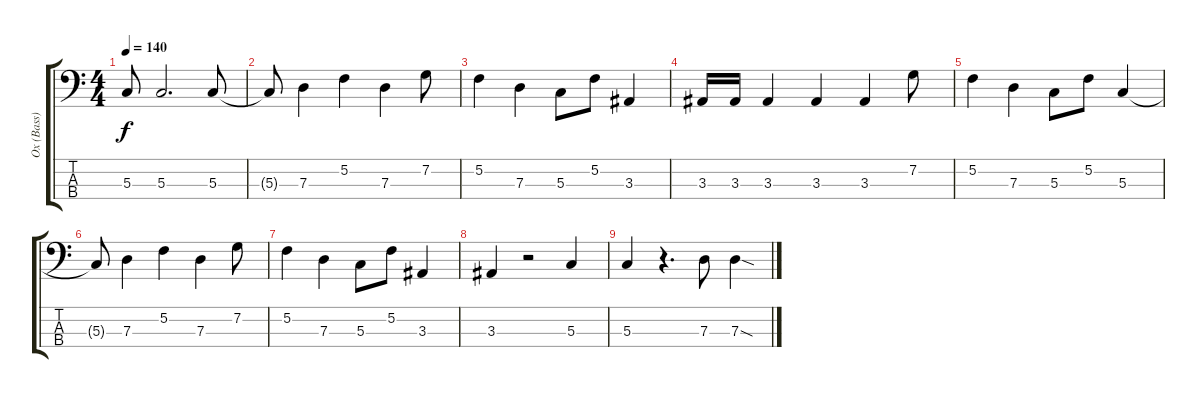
\track ("Ox (Bass)" "Ox (Bass)") {instrument electricbasspick}
\staff {score tabs}
\tuning (F2 C2 G1 D1) {hide}
\ts (4 4)
\tempo 140
\clef f4
\ks c
5.3{t}.8{dy f} 5.3.2{d} 5.3.8 |
5.3{t}.8 7.3.4 5.2.4 7.3.4 7.2.8 |
5.2.4 7.3.4 5.3.8 5.2.8 3.3.4 |
3.3.16 3.3.16 3.3.4 3.3.4 3.3.4 7.2.8 |
5.2.4 7.3.4 5.3.8 5.2.8 5.3.4 |
5.3{t}.8 7.3.4 5.2.4 7.3.4 7.2.8 |
5.2.4 7.3.4 5.3.8 5.2.8 3.3.4 |
3.3.4 r.2 5.3.4 |
5.3.4 r.4{d} 7.3.8 7.3{sod}.4
